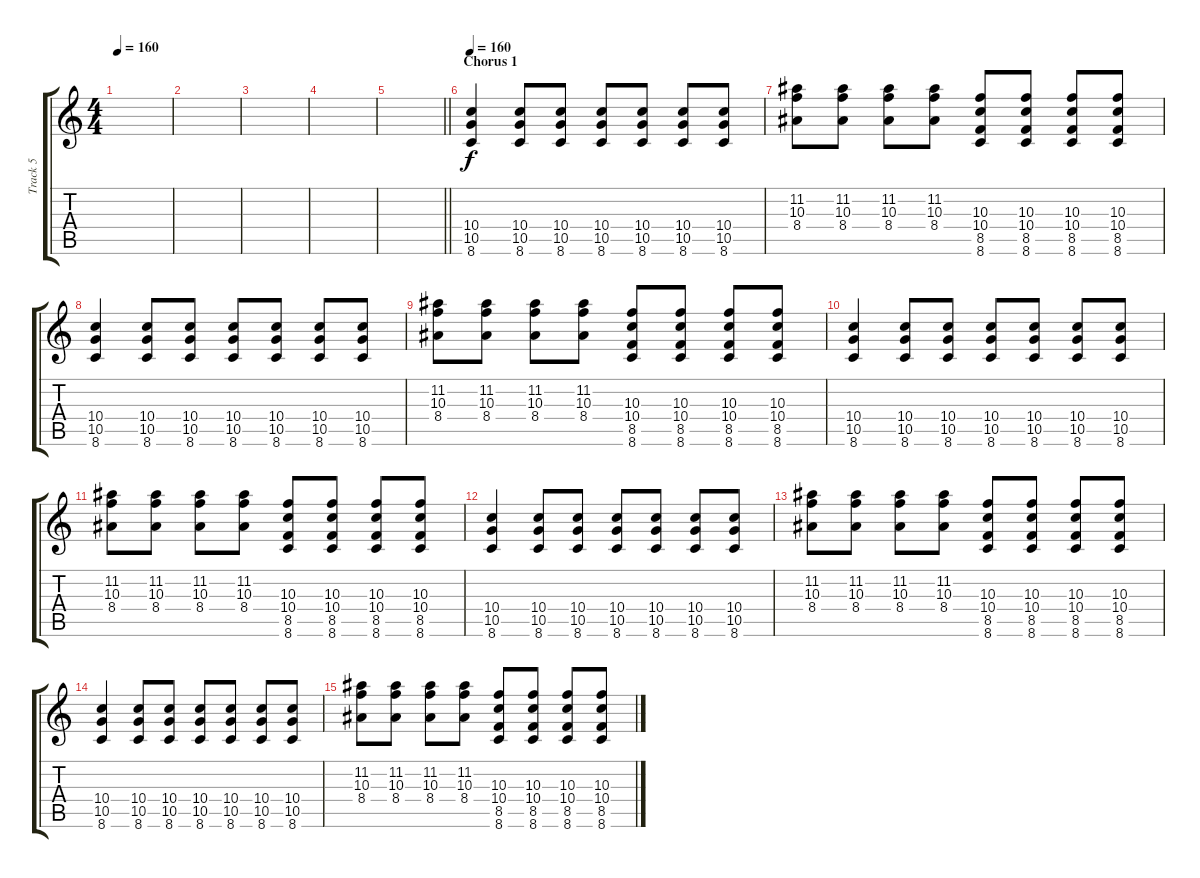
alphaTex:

\track ("Track 5" "Track 5") {instrument distortionguitar}
\staff {score tabs}
\tuning (E4 B3 G3 D3 A2 E2) {hide}
\ts (4 4)
\tempo 160
\clef g2
\ks c
|
|
|
|
\barLineRight lightlight
|
\section ("" "Chorus 1")
\tempo 160
(10.4 10.5 8.6).4 (10.4 10.5 8.6).8 (10.4 10.5 8.6).8 (10.4 10.5 8.6).8 (10.4 10.5 8.6).8 (10.4 10.5 8.6).8 (10.4 10.5 8.6).8 |
(11.2 10.3 8.4).8 (11.2 10.3 8.4).8 (11.2 10.3 8.4).8 (11.2 10.3 8.4).8 (10.3 10.4 8.5 8.6).8 (10.3 10.4 8.5 8.6).8 (10.3 10.4 8.5 8.6).8 (10.3 10.4 8.5 8.6).8 |
(10.4 10.5 8.6).4 (10.4 10.5 8.6).8 (10.4 10.5 8.6).8 (10.4 10.5 8.6).8 (10.4 10.5 8.6).8 (10.4 10.5 8.6).8 (10.4 10.5 8.6).8 |
(11.2 10.3 8.4).8 (11.2 10.3 8.4).8 (11.2 10.3 8.4).8 (11.2 10.3 8.4).8 (10.3 10.4 8.5 8.6).8 (10.3 10.4 8.5 8.6).8 (10.3 10.4 8.5 8.6).8 (10.3 10.4 8.5 8.6).8 |
(10.4 10.5 8.6).4 (10.4 10.5 8.6).8 (10.4 10.5 8.6).8 (10.4 10.5 8.6).8 (10.4 10.5 8.6).8 (10.4 10.5 8.6).8 (10.4 10.5 8.6).8 |
(11.2 10.3 8.4).8 (11.2 10.3 8.4).8 (11.2 10.3 8.4).8 (11.2 10.3 8.4).8 (10.3 10.4 8.5 8.6).8 (10.3 10.4 8.5 8.6).8 (10.3 10.4 8.5 8.6).8 (10.3 10.4 8.5 8.6).8 |
(10.4 10.5 8.6).4 (10.4 10.5 8.6).8 (10.4 10.5 8.6).8 (10.4 10.5 8.6).8 (10.4 10.5 8.6).8 (10.4 10.5 8.6).8 (10.4 10.5 8.6).8 |
(11.2 10.3 8.4).8 (11.2 10.3 8.4).8 (11.2 10.3 8.4).8 (11.2 10.3 8.4).8 (10.3 10.4 8.5 8.6).8 (10.3 10.4 8.5 8.6).8 (10.3 10.4 8.5 8.6).8 (10.3 10.4 8.5 8.6).8 |
(10.4 10.5 8.6).4 (10.4 10.5 8.6).8 (10.4 10.5 8.6).8 (10.4 10.5 8.6).8 (10.4 10.5 8.6).8 (10.4 10.5 8.6).8 (10.4 10.5 8.6).8 |
(11.2 10.3 8.4).8 (11.2 10.3 8.4).8 (11.2 10.3 8.4).8 (11.2 10.3 8.4).8 (10.3 10.4 8.5 8.6).8 (10.3 10.4 8.5 8.6).8 (10.3 10.4 8.5 8.6).8 (10.3 10.4 8.5 8.6).8
